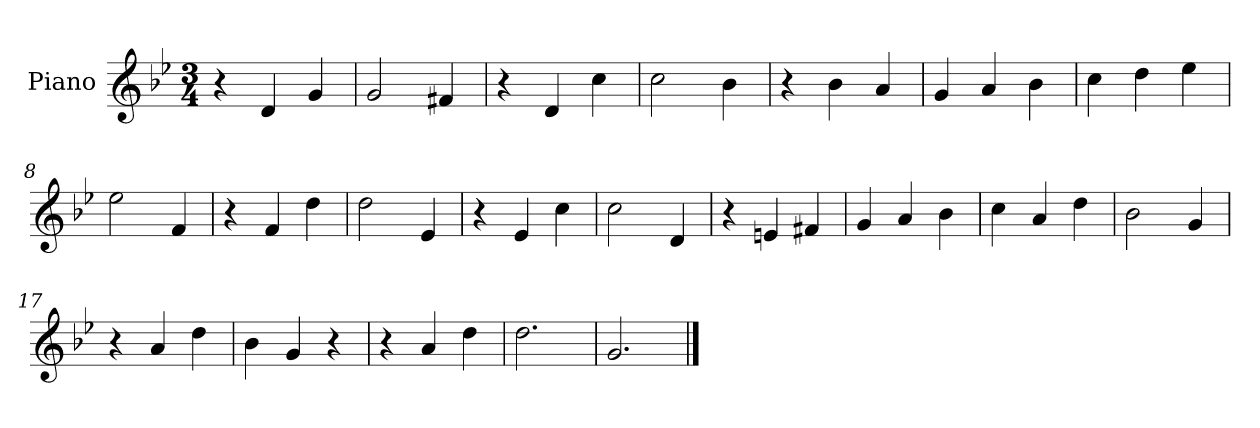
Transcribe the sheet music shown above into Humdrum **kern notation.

**kern
*part1
*staff1
*I"Piano
*I'Pno
*clefG2
*k[b-e-]
*M3/4
=1
4r
4d/
4g/
=2
2g/
4f#X/
=3
4r
4d/
4cc\
=4
2cc\
4b-\
=5
4r
4b-\
4a/
=6
4g/
4a/
4b-\
=7
4cc\
4dd\
4ee-\
=8
2ee-\
4f/
=9
4r
4f/
4dd\
=10
2dd\
4e-/
=11
4r
4e-/
4cc\
=12
2cc\
4d/
=13
4r
4en/
4f#X/
=14
4g/
4a/
4b-\
=15
4cc\
4a/
4dd\
=16
2b-\
4g/
=17
4r
4a/
4dd\
=18
4b-\
4g/
4r
=19
4r
4a/
4dd\
=20
2.dd\
=21
2.g/
==
*-
